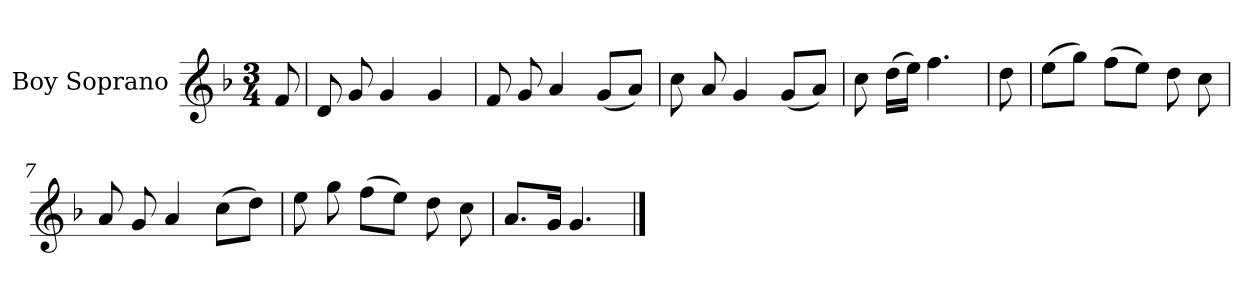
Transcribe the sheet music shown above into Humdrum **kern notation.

**kern
*part1
*staff1
*I"Boy Soprano
*I'B. S.
*clefG2
*k[b-]
*M3/4
*MM70
=
8f/
=1
8d/
8g/
4g/
4g/
=2
8f/
8g/
4a/
(<8g/L
8a/J)
=3
8cc\
8a/
4g/
(<8g/L
8a/J)
=4
8cc\
(>16dd\LL
16ee\JJ)
4.ff\
!!LO:LB:g=z
=5
8dd\
=6
(>8ee\L
8gg\J)
(>8ff\L
8ee\J)
8dd\
8cc\
=7
8a/
8g/
4a/
(>8cc\L
8dd\J)
=8
8ee\
8gg\
(>8ff\L
8ee\J)
8dd\
8cc\
=9
8.a/L
16g/Jk
4.g/
==
*-
